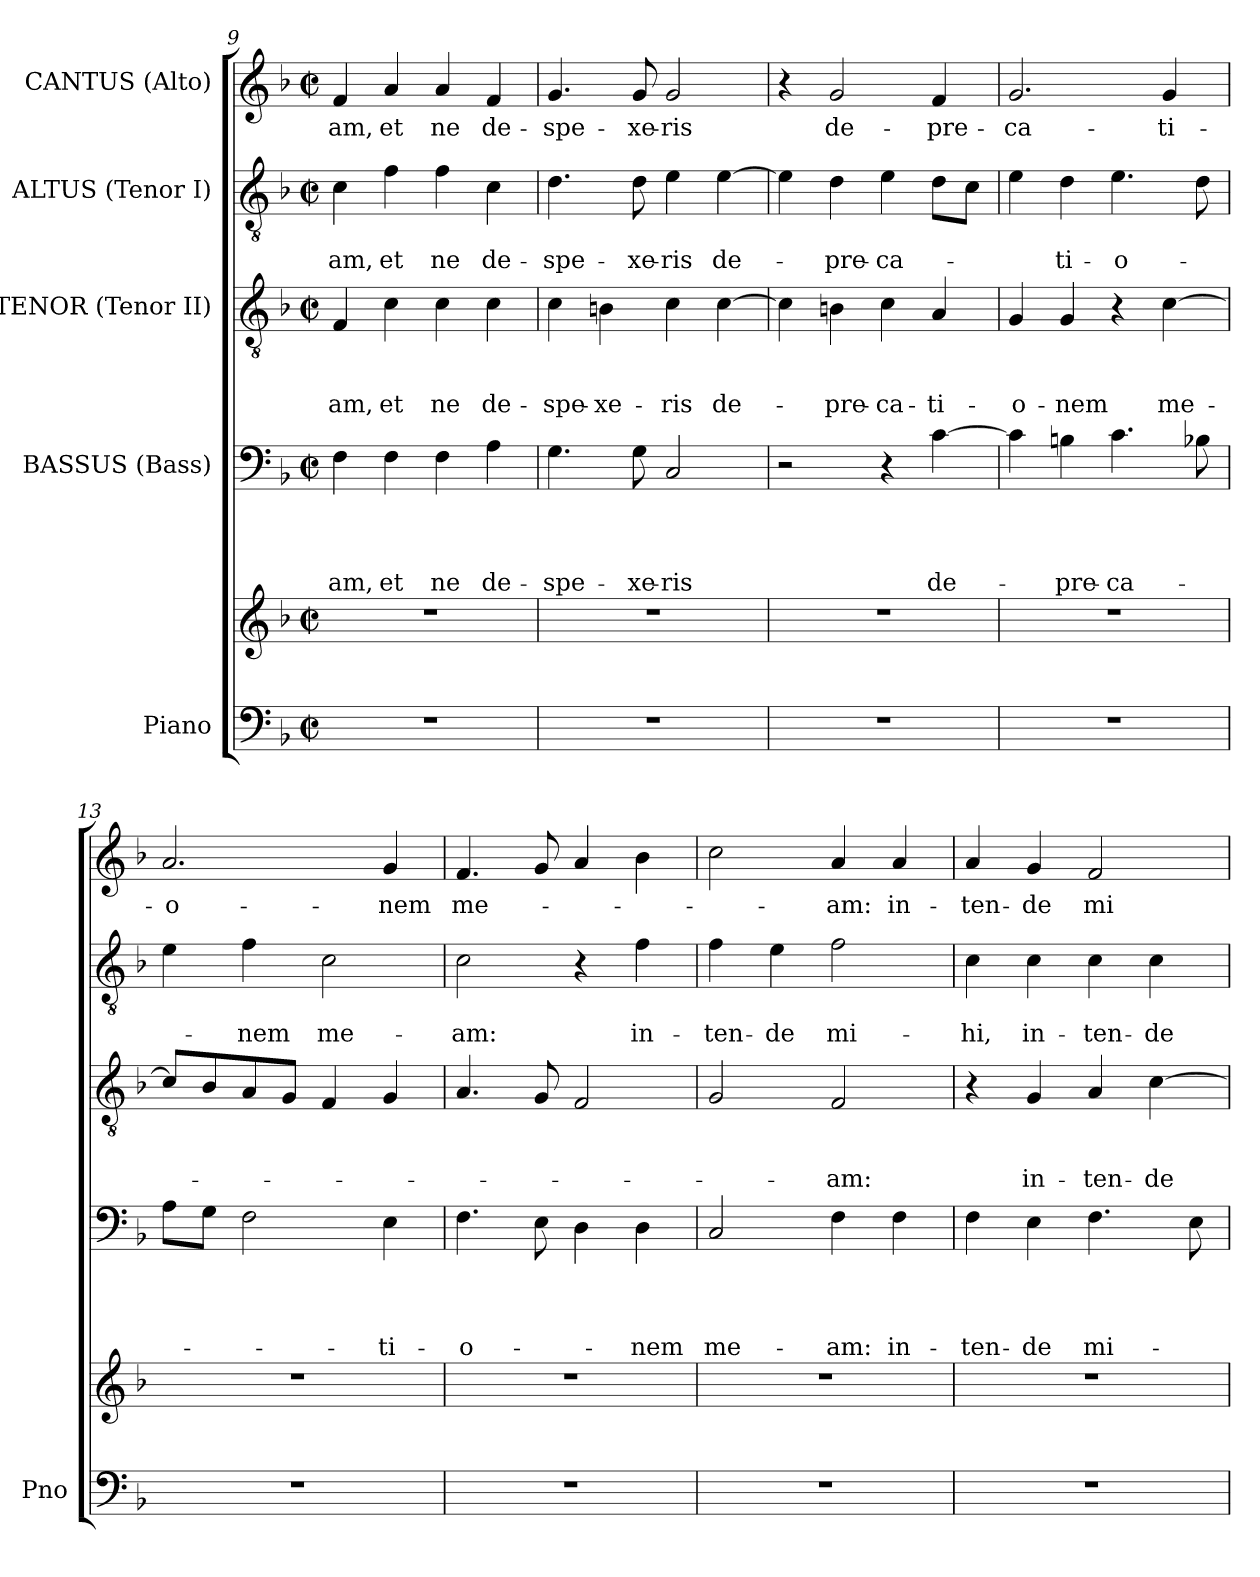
**kern	**kern	**kern	**text	**text	**text	**text	**kern	**text	**text	**text	**kern	**text	**text	**kern	**text
*part5	*part5	*part4	*part4	*part4	*part4	*part4	*part3	*part3	*part3	*part3	*part2	*part2	*part2	*part1	*part1
*staff6	*staff5	*staff4	*staff4	*staff4	*staff4	*staff4	*staff3	*staff3	*staff3	*staff3	*staff2	*staff2	*staff2	*staff1	*staff1
*I"Piano	*	*I"BASSUS (Bass)	*	*	*	*	*I"TENOR (Tenor II)	*	*	*	*I"ALTUS (Tenor I)	*	*	*I"CANTUS (Alto)	*
*I'Pno	*	*	*	*	*	*	*	*	*	*	*	*	*	*	*
*clefF4	*clefG2	*clefF4	*	*	*	*	*clefGv2	*	*	*	*clefGv2	*	*	*clefG2	*
*k[b-]	*k[b-]	*k[b-]	*	*	*	*	*k[b-]	*	*	*	*k[b-]	*	*	*k[b-]	*
*F:	*F:	*F:	*	*	*	*	*F:	*	*	*	*F:	*	*	*F:	*
*M2/2	*M2/2	*M2/2	*	*	*	*	*M2/2	*	*	*	*M2/2	*	*	*M2/2	*
*met(c|)	*met(c|)	*met(c|)	*	*	*	*	*met(c|)	*	*	*	*met(c|)	*	*	*met(c|)	*
=9	=9	=9	=9	=9	=9	=9	=9	=9	=9	=9	=9	=9	=9	=9	=9
1r	1r	4F\	.	.	.	-am,	4F/	.	.	-am,	4c\	.	-am,	4f/	-am,
.	.	4F\	.	.	.	et	4c\	.	.	et	4f\	.	et	4a/	et
.	.	4F\	.	.	.	ne	4c\	.	.	ne	4f\	.	ne	4a/	ne
.	.	4A\	.	.	.	de-	4c\	.	.	de-	4c\	.	de-	4f/	de-
=10	=10	=10	=10	=10	=10	=10	=10	=10	=10	=10	=10	=10	=10	=10	=10
1r	1r	4.G\	.	.	.	-spe-	4c\	.	.	-spe-	4.d\	.	-spe-	4.g/	-spe-
.	.	.	.	.	.	.	4Bn\	.	.	-xe-	.	.	.	.	.
.	.	8G\	.	.	.	-xe-	.	.	.	.	8d\	.	-xe-	8g/	-xe-
.	.	2C/	.	.	.	-ris	4c\	.	.	-ris	4e\	.	-ris	2g/	-ris
.	.	.	.	.	.	.	[4c\	.	.	de-	[4e\	.	de-	.	.
=11	=11	=11	=11	=11	=11	=11	=11	=11	=11	=11	=11	=11	=11	=11	=11
1r	1r	2r	.	.	.	.	4c\]	.	.	.	4e\]	.	.	4r	.
.	.	.	.	.	.	.	4Bn\	.	.	-pre-	4d\	.	-pre-	2g/	de-
.	.	4r	.	.	.	.	4c\	.	.	-ca-	4e\	.	-ca-	.	.
.	.	[4c\	.	.	.	de-	4A/	.	.	-ti-	8d\L	.	.	4f/	-pre-
.	.	.	.	.	.	.	.	.	.	.	8c\J	.	.	.	.
!!LO:LB:g=z
=12	=12	=12	=12	=12	=12	=12	=12	=12	=12	=12	=12	=12	=12	=12	=12
1r	1r	4c\]	.	­	.	.	4G/	.	.	-o-	4e\	.	-­	2.g/	-ca-
.	.	4Bn\	.	.	.	-pre-	4G/	.	.	-nem	4d\	.	ti-	.	.
.	.	4.c\	.	.	.	-ca-	4r	.	.	.	4.e\	.	-o-	.	.
.	.	.	.	.	.	.	[4c\	.	.	me-	.	.	.	4g/	-ti-
.	.	8B-X\	.	.	.	.	.	.	.	.	8d\	.	.	.	.
=13	=13	=13	=13	=13	=13	=13	=13	=13	=13	=13	=13	=13	=13	=13	=13
1r	1r	8A\L	.	.	.	.	8c/L]	.	.	.	4e\	.	.	2.a/	-o-
.	.	8G\J	.	.	.	.	8B-/	.	.	.	.	.	.	.	.
.	.	2F\	.	.	.	.	8A/	.	.	.	4f\	.	-nem	.	.
.	.	.	.	.	.	.	8G/J	.	.	.	.	.	.	.	.
.	.	.	.	.	.	.	4F/	.	.	.	2c\	.	me-	.	.
.	.	4E\	.	.	.	-ti-	4G/	.	.	.	.	.	.	4g/	-nem
=14	=14	=14	=14	=14	=14	=14	=14	=14	=14	=14	=14	=14	=14	=14	=14
1r	1r	4.F\	.	.	.	-o-	4.A/	.	.	.	2c\	.	-am:	4.f/	me-
.	.	8E\	.	.	.	.	8G/	.	.	.	.	.	.	8g/	.
.	.	4D\	.	.	.	.	2F/	.	.	.	4r	.	.	4a/	.
.	.	4D\	.	.	.	-nem	.	.	.	.	4f\	.	in-	4b-\	.
=15	=15	=15	=15	=15	=15	=15	=15	=15	=15	=15	=15	=15	=15	=15	=15
1r	1r	2C/	.	.	.	me-	2G/	.	.	.	4f\	.	-ten-	2cc\	.
.	.	.	.	.	.	.	.	.	.	.	4e\	.	-de	.	.
.	.	4F\	.	.	.	-am:	2F/	.	.	-am:	2f\	.	mi-	4a/	-am:
.	.	4F\	.	.	.	in-	.	.	.	.	.	.	.	4a/	in-
=16	=16	=16	=16	=16	=16	=16	=16	=16	=16	=16	=16	=16	=16	=16	=16
1r	1r	4F\	.	.	.	-ten-	4r	.	.	.	4c\	.	-hi,	4a/	-ten-
.	.	4E\	.	.	.	-de	4G/	.	.	in-	4c\	.	in-	4g/	-de
.	.	4.F\	.	.	.	mi-	4A/	.	.	-ten-	4c\	.	-ten-	2f/	mi-
.	.	.	.	.	.	.	[4c\	.	.	-de	4c\	.	-de	.	.
.	.	8E\	.	.	.	.	.	.	.	.	.	.	.	.	.
=	=	=	=	=	=	=	=	=	=	=	=	=	=	=	=
*-	*-	*-	*-	*-	*-	*-	*-	*-	*-	*-	*-	*-	*-	*-	*-
